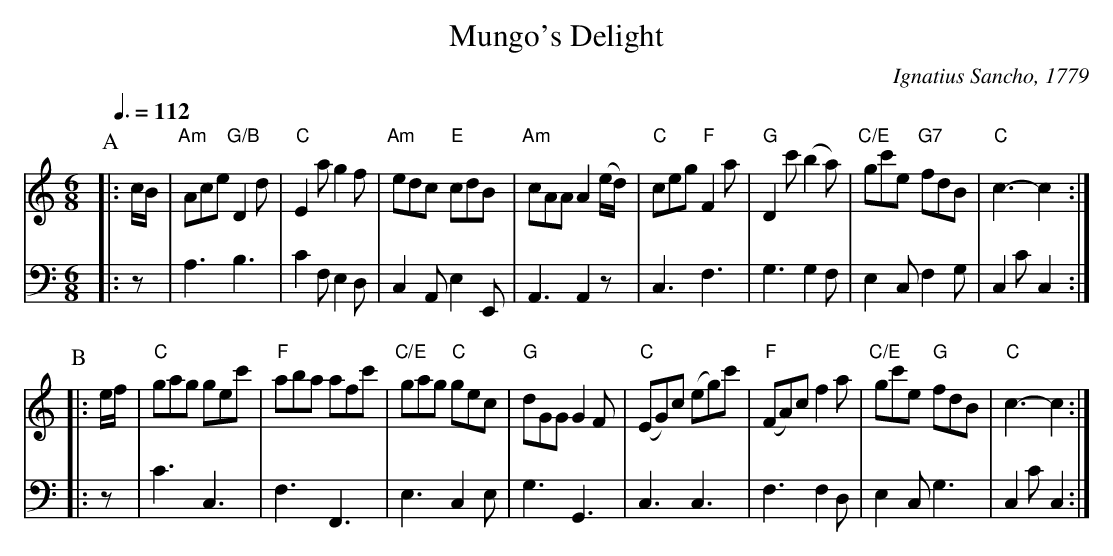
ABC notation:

X:1
T:Mungo's Delight
C:Ignatius Sancho, 1779
L:1/8
M:6/8
Q:3/8=112
K:C
P:A
V:1
|: c/B/ | "Am"Ace "G/B"D2d | "C"E2a g2f | "Am"edc "E"cdB | "Am"cAA A2 (e/d/) |\
"C"ceg "F"F2a | "G"D2c' (b2a) | "C/E"gc'e "G7"fdB | "C"c3- c2 :|
V:2 bass octave=-2
|: z | a3 b3 | c'2f e2d | c2A e2E | A3 A2z |\
c3 f3 | g3 g2f | e2c f2g | c2c' c2 :|
P:B
V:1
|: e/f/ | "C"gag gec' | "F"aba afc' | "C/E"gag "C"gec | "G"dGG G2F |\
"C"(EG)c (eg)c' | "F"(FA)c f2a | "C/E"gc'e "G"fdB | "C"c3- c2 :|
V:2
|: z | c'3 c3 | f3 F3 | e3 c2e | g3 G3 |\
c3 c3 | f3 f2d | e2c g3 | c2c' c2 :|
